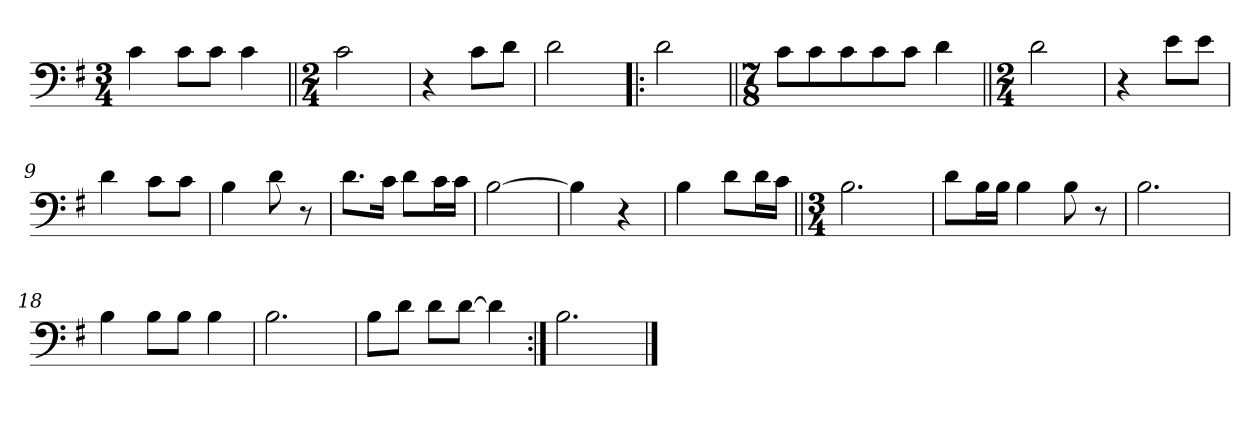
**kern
*part1
*staff1
*clefF4
*k[f#]
*M3/4
=1
4c\
8c\L
8c\J
4c\
=2||
*M2/4
2c\
=3
4r
8c\L
8d\J
=4
2d\
=5!|:
2d\
=6||
*M7/8
8c\L
8c\
8c\
8c\
8c\J
4d\
=7||
*M2/4
2d\
=8
4r
8e\L
8e\J
=9
4d\
8c\L
8c\J
=10
4B\
8d\
8r
=11
8.d\L
16c\Jk
8d\L
16c\L
16c\JJ
=12
[2B\
=13
4B\]
4r
=14
4B\
8d\L
16d\L
16c\JJ
=15||
*M3/4
2.B\
=16
8d\L
16B\L
16B\JJ
4B\
8B\
8r
=17
2.B\
=18
4B\
8B\L
8B\J
4B\
=19
2.B\
=20
8B\L
8d\J
8d\L
[8d\J
4d\]
=21:|!
2.B\
==
*-
